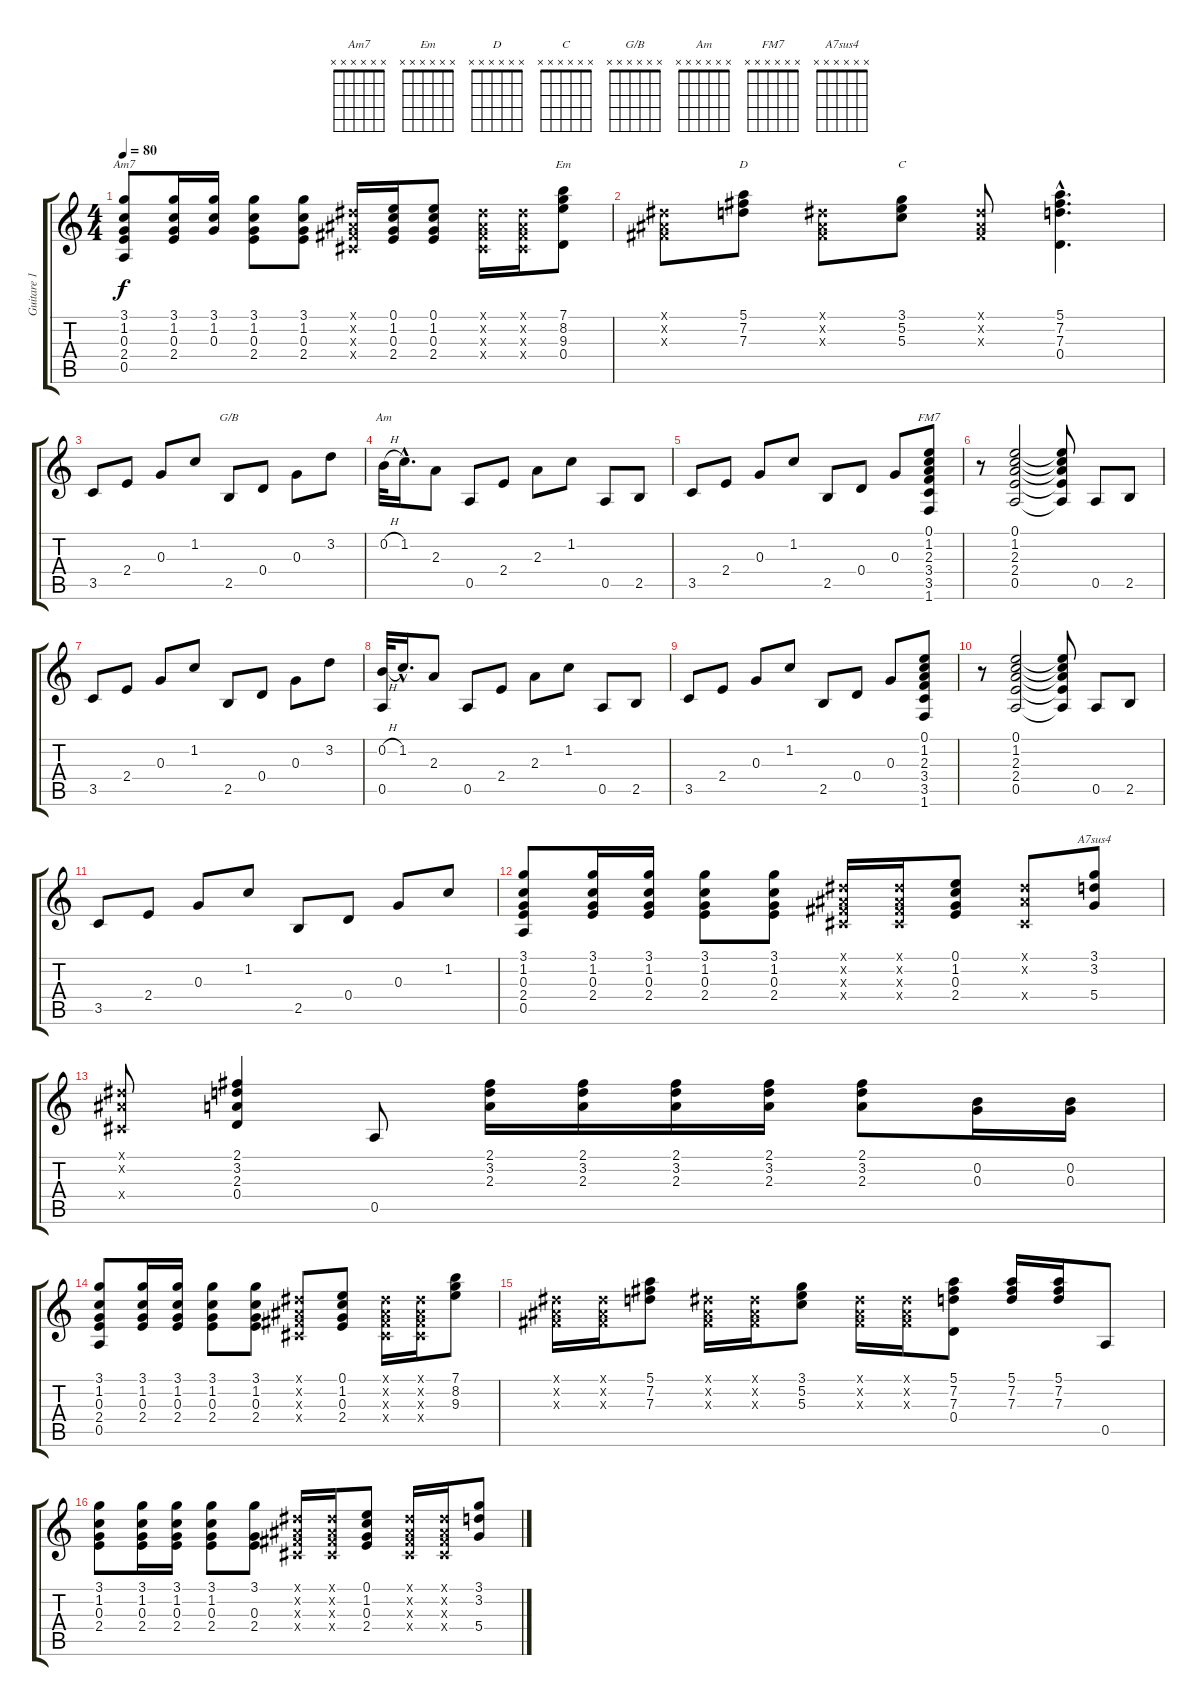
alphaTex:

\track ("Guitare 1" "Guitare 1") {instrument acousticguitarnylon}
\staff {score tabs}
\tuning (E4 B3 G3 D3 A2 E2) {hide}
\chord ("Am7" x x x x x x) {firstfret 0}
\chord ("Em" x x x x x x) {firstfret 0}
\chord ("D" x x x x x x) {firstfret 0}
\chord ("C" x x x x x x) {firstfret 0}
\chord ("G/B" x x x x x x) {firstfret 0}
\chord ("Am" x x x x x x) {firstfret 0}
\chord ("FM7" x x x x x x) {firstfret 0}
\chord ("A7sus4" x x x x x x) {firstfret 0}
\ts (4 4)
\tempo 80
\clef g2
\ks c
(3.1 1.2 0.3 2.4 0.5).8{ch "Am7" dy f} (3.1 1.2 0.3 2.4).16 (3.1 1.2 0.3).16 (3.1 1.2 0.3 2.4).8 (3.1 1.2 0.3 2.4).8 (-1.1{x} -1.2{x} -1.3{x} -1.4{x}).16 (0.1 1.2 0.3 2.4).16 (0.1 1.2 0.3 2.4).8 (-1.1{x} -1.2{x} -1.3{x} -1.4{x}).16 (-1.1{x} -1.2{x} -1.3{x} -1.4{x}).16 (7.1 8.2 9.3 0.4).8{ch "Em"} |
(-1.1{x} -1.2{x} -1.3{x}).8 (5.1 7.2 7.3).8{ch "D"} (-1.1{x} -1.2{x} -1.3{x}).8 (3.1 5.2 5.3).8{ch "C"} (-1.1{x} -1.2{x} -1.3{x}).8 (5.1{hac} 7.2{hac} 7.3{hac} 0.4{hac}).4{d} |
3.5.8 2.4.8 0.3.8 1.2.8 2.5.8{ch "G/B"} 0.4.8 0.3.8 3.2.8 |
0.2{h}.32{ch "Am"} 1.2{hac}.16{d} 2.3.8 0.5.8 2.4.8 2.3.8 1.2.8 0.5.8 2.5.8 |
3.5.8 2.4.8 0.3.8 1.2.8 2.5.8 0.4.8 0.3.8 (0.1 1.2 2.3 3.4 3.5 1.6).8{ch "FM7"} |
r.8 (0.1 1.2 2.3 2.4 0.5).2 (0.1{t} 1.2{t} 2.3{t} 2.4{t} 0.5{t}).8 0.5.8 2.5.8 |
3.5.8 2.4.8 0.3.8 1.2.8 2.5.8 0.4.8 0.3.8 3.2.8 |
(0.2{h} 0.5).32 1.2{hac}.16{d} 2.3.8 0.5.8 2.4.8 2.3.8 1.2.8 0.5.8 2.5.8 |
3.5.8 2.4.8 0.3.8 1.2.8 2.5.8 0.4.8 0.3.8 (0.1 1.2 2.3 3.4 3.5 1.6).8 |
r.8 (0.1 1.2 2.3 2.4 0.5).2 (0.1{t} 1.2{t} 2.3{t} 2.4{t} 0.5{t}).8 0.5.8 2.5.8 |
3.5.8 2.4.8 0.3.8 1.2.8 2.5.8 0.4.8 0.3.8 1.2.8 |
(3.1 1.2 0.3 2.4 0.5).8 (3.1 1.2 0.3 2.4).16 (3.1 1.2 0.3 2.4).16 (3.1 1.2 0.3 2.4).8 (3.1 1.2 0.3 2.4).8 (-1.1{x} -1.2{x} -1.3{x} -1.4{x}).16 (-1.1{x} -1.2{x} -1.3{x} -1.4{x}).16 (0.1 1.2 0.3 2.4).8 (-1.1{x} -1.2{x} -1.4{x}).8 (3.1 3.2 5.4).8{ch "A7sus4"} |
(-1.1{x} -1.2{x} -1.4{x}).8 (2.1 3.2 2.3 0.4).4 0.5.8 (2.1 3.2 2.3).16 (2.1 3.2 2.3).16 (2.1 3.2 2.3).16 (2.1 3.2 2.3).16 (2.1 3.2 2.3).8 (0.2 0.3).16 (0.2 0.3).16 |
(3.1 1.2 0.3 2.4 0.5).8 (3.1 1.2 0.3 2.4).16 (3.1 1.2 0.3 2.4).16 (3.1 1.2 0.3 2.4).8 (3.1 1.2 0.3 2.4).8 (-1.1{x} -1.2{x} -1.3{x} -1.4{x}).8 (0.1 1.2 0.3 2.4).8 (-1.1{x} -1.2{x} -1.3{x} -1.4{x}).16 (-1.1{x} -1.2{x} -1.3{x} -1.4{x}).16 (7.1 8.2 9.3).8 |
(-1.1{x} -1.2{x} -1.3{x}).16 (-1.1{x} -1.2{x} -1.3{x}).16 (5.1 7.2 7.3).8 (-1.1{x} -1.2{x} -1.3{x}).16 (-1.1{x} -1.2{x} -1.3{x}).16 (3.1 5.2 5.3).8 (-1.1{x} -1.2{x} -1.3{x}).16 (-1.1{x} -1.2{x} -1.3{x}).16 (5.1 7.2 7.3 0.4).8 (5.1 7.2 7.3).16 (5.1 7.2 7.3).16 0.5.8 |
(3.1 1.2 0.3 2.4).8 (3.1 1.2 0.3 2.4).16 (3.1 1.2 0.3 2.4).16 (3.1 1.2 0.3 2.4).8 (3.1 0.3 2.4).8 (-1.1{x} -1.2{x} -1.3{x} -1.4{x}).16 (-1.1{x} -1.2{x} -1.3{x} -1.4{x}).16 (0.1 1.2 0.3 2.4).8 (-1.1{x} -1.2{x} -1.3{x} -1.4{x}).16 (-1.1{x} -1.2{x} -1.3{x} -1.4{x}).16 (3.1 3.2 5.4).8
